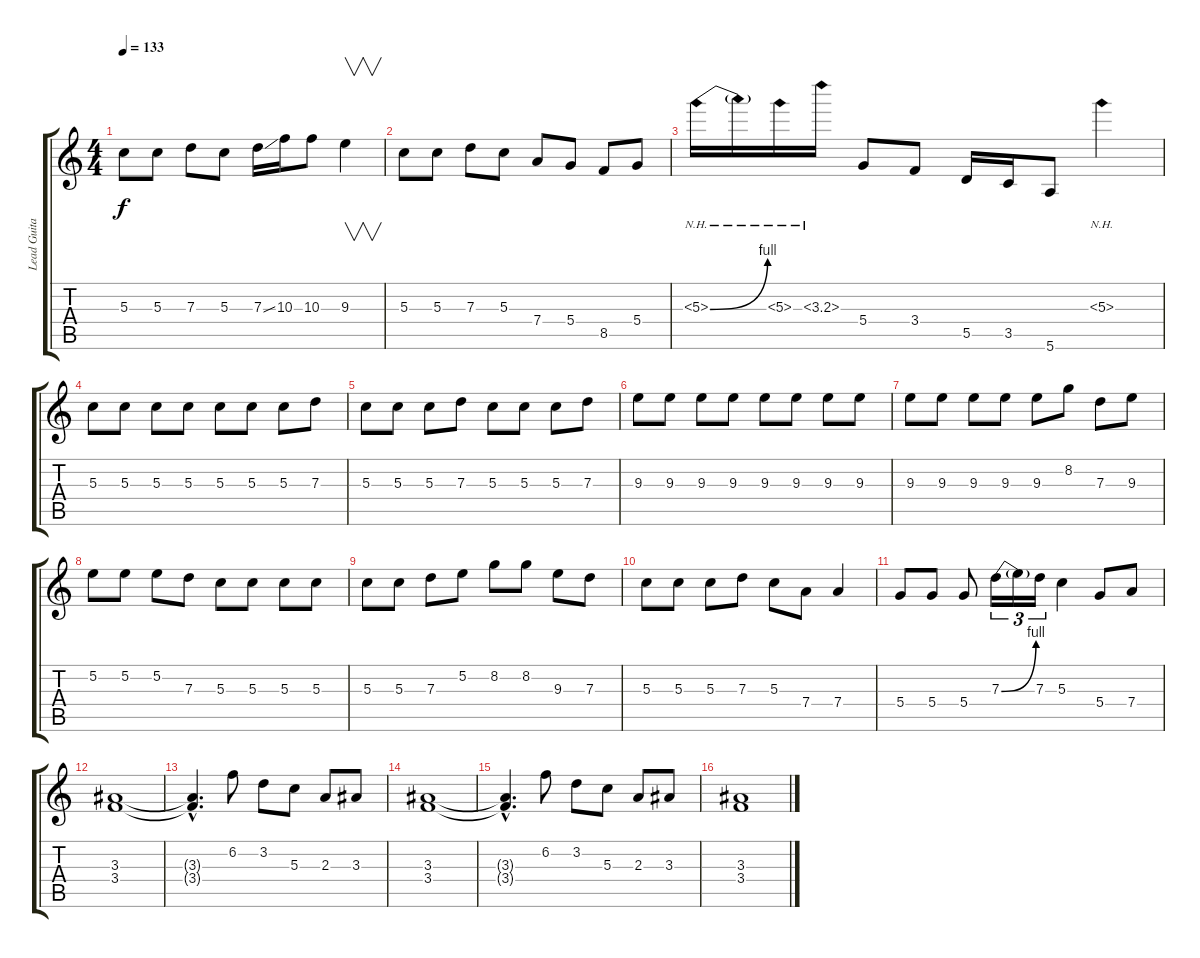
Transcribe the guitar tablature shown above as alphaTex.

\track ("Lead Guitar" "Lead Guita") {instrument overdrivenguitar}
\staff {score tabs}
\tuning (E4 B3 G3 D3 A2 E2) {hide}
\ts (4 4)
\tempo 133
\clef g2
\ks c
5.3.8{dy f} 5.3.8 7.3.8 5.3.8 7.3{ss}.16 10.3.16 10.3.8 9.3.4{v} |
5.3.8 5.3.8 7.3.8 5.3.8 7.4.8 5.4.8 8.5.8 5.4.8 |
5.3{be (bend 0 0 60 4) nh}.16 5.3{nh t}.16 5.3{nh}.16 3.3{nh}.16 5.4.8 3.4.8 5.5.16 3.5.16 5.6.8 5.3{nh}.4 |
5.3.8 5.3.8 5.3.8 5.3.8 5.3.8 5.3.8 5.3.8 7.3.8 |
5.3.8 5.3.8 5.3.8 7.3.8 5.3.8 5.3.8 5.3.8 7.3.8 |
9.3.8 9.3.8 9.3.8 9.3.8 9.3.8 9.3.8 9.3.8 9.3.8 |
9.3.8 9.3.8 9.3.8 9.3.8 9.3.8 8.2.8 7.3.8 9.3.8 |
5.2.8 5.2.8 5.2.8 7.3.8 5.3.8 5.3.8 5.3.8 5.3.8 |
5.3.8 5.3.8 7.3.8 5.2.8 8.2.8 8.2.8 9.3.8 7.3.8 |
5.3.8 5.3.8 5.3.8 7.3.8 5.3.8 7.4.8 7.4.4 |
5.4.8 5.4.8 5.4.8 7.3{be (bend 0 0 60 4)}.16{tu (3 2)} 7.3{t}.16{tu (3 2)} 7.3.16{tu (3 2)} 5.3.4 5.4.8 7.4.8 |
(3.3 3.4).1 |
(3.3{hac t} 3.4{hac t}).4{d} 6.2.8 3.2.8 5.3.8 2.3.8 3.3.8 |
(3.3 3.4).1 |
(3.3{hac t} 3.4{hac t}).4{d} 6.2.8 3.2.8 5.3.8 2.3.8 3.3.8 |
(3.3 3.4).1
